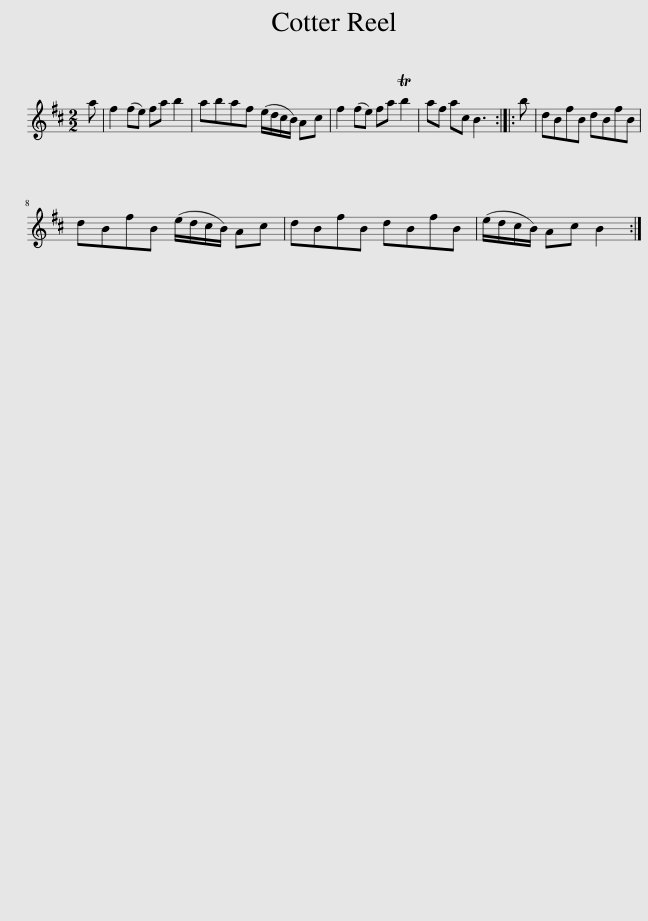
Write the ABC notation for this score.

X:1
L:1/8
M:2/2
I:linebreak $
K:Bmin
V:1 treble
V:1
 a | f2 (fe) fa b2 | abaf (e/d/c/B/) Ac | f2 (fe) fa Tb2 | af ac B3 :: %5
 b | dBfB dBfB |$ dBfB (e/d/c/B/) Ac | dBfB dBfB | (e/d/c/B/) Ac B2 :| %10
